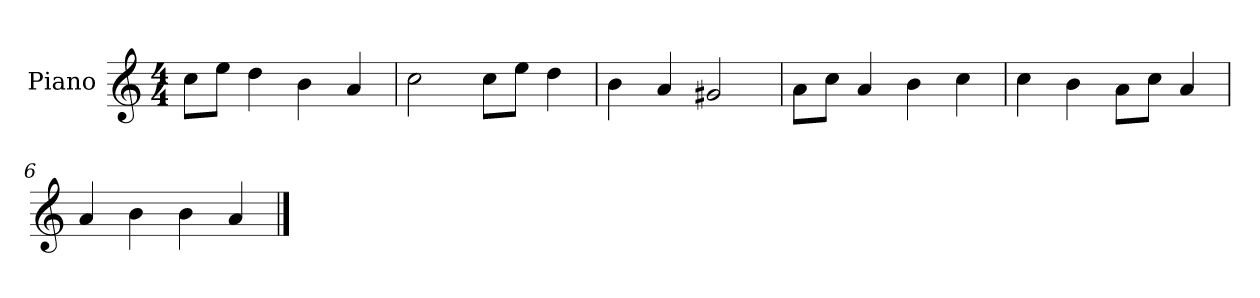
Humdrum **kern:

**kern
*part1
*staff1
*I"Piano
*I'P-no
*clefG2
*k[]
*M4/4
*MM90
=1
8cc\L
8ee\J
4dd\
4b\
4a/
=2
2cc\
8cc\L
8ee\J
4dd\
=3
4b\
4a/
2g#X/
=4
8a\L
8cc\J
4a/
4b\
4cc\
=5
4cc\
4b\
8a\L
8cc\J
4a/
=6
4a/
4b\
4b\
4a/
==
*-
